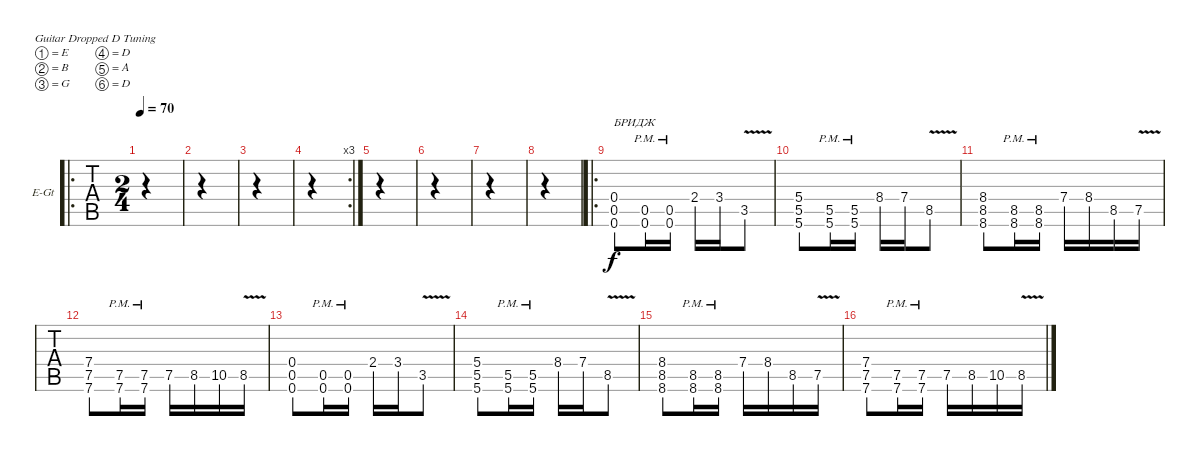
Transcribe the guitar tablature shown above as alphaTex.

\defaultSystemsLayout 4
\bracketExtendMode groupsimilarinstruments
\firstSystemTrackNameOrientation horizontal
\otherSystemsTrackNameOrientation horizontal
\track ("Guitar Саша" "E-Gt") {instrument distortionguitar}
\staff {tabs}
\tuning (E4 B3 G3 D3 A2 D2)
\ro
\ts (2 4)
\tempo 70
\clef g2
\scale
0.5
\ks c
|
\scale
0.261719 |
\scale
0.238281 |
\rc 3
\scale
0.312821 |
|
|
|
|
\ro
\scale
0.374359 (0.6 0.5 0.4).8{txt "БРИДЖ"} (0.6{pm} 0.5{pm}).16 (0.6{pm} 0.5{pm}).16 2.4.16 3.4.16 3.5{v}.8 |
\scale
0.312821 (5.6 5.5 5.4).8 (5.6{pm} 5.5{pm}).16 (5.6{pm} 5.5{pm}).16 8.4.16 7.4.16 8.5{v}.8 |
\scale
0.312821 (8.6 8.5 8.4).8 (8.6{pm} 8.5{pm}).16 (8.6{pm} 8.5{pm}).16 7.4.16 8.4.16 8.5.16 7.5{v}.16 |
\scale
0.312821 (7.6 7.5 7.4).8 (7.6{pm} 7.5{pm}).16 (7.5{pm} 7.6{pm}).16 7.5.16 8.5.16 10.5.16 8.5{v}.16 |
\scale
0.374359 (0.6 0.5 0.4).8 (0.6{pm} 0.5{pm}).16 (0.6{pm} 0.5{pm}).16 2.4.16 3.4.16 3.5{v}.8 |
\scale
0.333333 (5.6 5.5 5.4).8 (5.6{pm} 5.5{pm}).16 (5.6{pm} 5.5{pm}).16 8.4.16 7.4.16 8.5{v}.8 |
\scale
0.333333 (8.6 8.5 8.4).8 (8.6{pm} 8.5{pm}).16 (8.6{pm} 8.5{pm}).16 7.4.16 8.4.16 8.5.16 7.5{v}.16 |
\scale
0.333333 (7.6 7.5 7.4).8 (7.6{pm} 7.5{pm}).16 (7.5{pm} 7.6{pm}).16 7.5.16 8.5.16 10.5.16 8.5{v}.16
